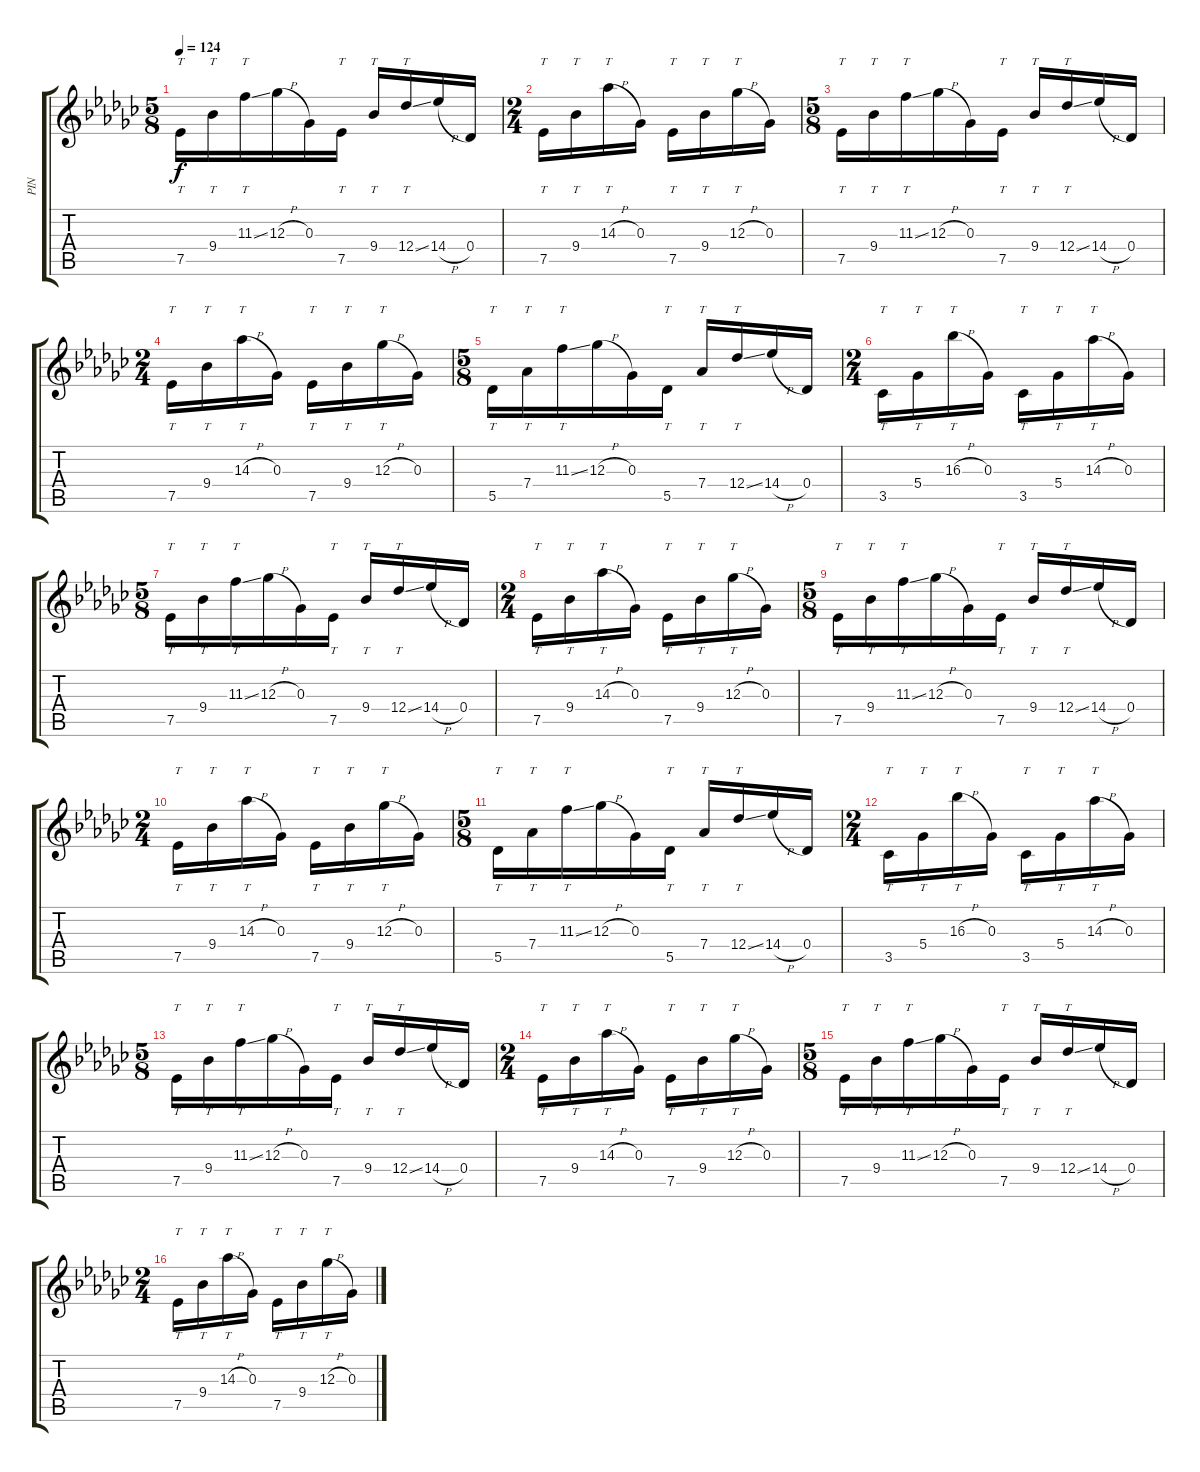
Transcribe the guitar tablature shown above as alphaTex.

\track ("PIN" "PIN") {instrument distortionguitar}
\staff {score tabs}
\tuning (Eb4 Bb3 Gb3 Db3 Ab2 Db2) {hide}
\ts (5 8)
\tempo 124
\clef g2
\ks gb
7.5.16{tt dy f} 9.4.16{tt} 11.3{ss}.16{tt} 12.3{h}.16 0.3.16 7.5.16{tt} 9.4.16{tt} 12.4{ss}.16{tt} 14.4{h}.16 0.4.16 |
\ts (2 4)
7.5.16{tt} 9.4.16{tt} 14.3{h}.16{tt} 0.3.16 7.5.16{tt} 9.4.16{tt} 12.3{h}.16{tt} 0.3.16 |
\ts (5 8)
7.5.16{tt} 9.4.16{tt} 11.3{ss}.16{tt} 12.3{h}.16 0.3.16 7.5.16{tt} 9.4.16{tt} 12.4{ss}.16{tt} 14.4{h}.16 0.4.16 |
\ts (2 4)
7.5.16{tt} 9.4.16{tt} 14.3{h}.16{tt} 0.3.16 7.5.16{tt} 9.4.16{tt} 12.3{h}.16{tt} 0.3.16 |
\ts (5 8)
5.5.16{tt} 7.4.16{tt} 11.3{ss}.16{tt} 12.3{h}.16 0.3.16 5.5.16{tt} 7.4.16{tt} 12.4{ss}.16{tt} 14.4{h}.16 0.4.16 |
\ts (2 4)
3.5.16{tt} 5.4.16{tt} 16.3{h}.16{tt} 0.3.16 3.5.16{tt} 5.4.16{tt} 14.3{h}.16{tt} 0.3.16 |
\ts (5 8)
7.5.16{tt} 9.4.16{tt} 11.3{ss}.16{tt} 12.3{h}.16 0.3.16 7.5.16{tt} 9.4.16{tt} 12.4{ss}.16{tt} 14.4{h}.16 0.4.16 |
\ts (2 4)
7.5.16{tt} 9.4.16{tt} 14.3{h}.16{tt} 0.3.16 7.5.16{tt} 9.4.16{tt} 12.3{h}.16{tt} 0.3.16 |
\ts (5 8)
7.5.16{tt} 9.4.16{tt} 11.3{ss}.16{tt} 12.3{h}.16 0.3.16 7.5.16{tt} 9.4.16{tt} 12.4{ss}.16{tt} 14.4{h}.16 0.4.16 |
\ts (2 4)
7.5.16{tt} 9.4.16{tt} 14.3{h}.16{tt} 0.3.16 7.5.16{tt} 9.4.16{tt} 12.3{h}.16{tt} 0.3.16 |
\ts (5 8)
5.5.16{tt} 7.4.16{tt} 11.3{ss}.16{tt} 12.3{h}.16 0.3.16 5.5.16{tt} 7.4.16{tt} 12.4{ss}.16{tt} 14.4{h}.16 0.4.16 |
\ts (2 4)
3.5.16{tt} 5.4.16{tt} 16.3{h}.16{tt} 0.3.16 3.5.16{tt} 5.4.16{tt} 14.3{h}.16{tt} 0.3.16 |
\ts (5 8)
7.5.16{tt} 9.4.16{tt} 11.3{ss}.16{tt} 12.3{h}.16 0.3.16 7.5.16{tt} 9.4.16{tt} 12.4{ss}.16{tt} 14.4{h}.16 0.4.16 |
\ts (2 4)
7.5.16{tt} 9.4.16{tt} 14.3{h}.16{tt} 0.3.16 7.5.16{tt} 9.4.16{tt} 12.3{h}.16{tt} 0.3.16 |
\ts (5 8)
7.5.16{tt} 9.4.16{tt} 11.3{ss}.16{tt} 12.3{h}.16 0.3.16 7.5.16{tt} 9.4.16{tt} 12.4{ss}.16{tt} 14.4{h}.16 0.4.16 |
\ts (2 4)
7.5.16{tt} 9.4.16{tt} 14.3{h}.16{tt} 0.3.16 7.5.16{tt} 9.4.16{tt} 12.3{h}.16{tt} 0.3.16
